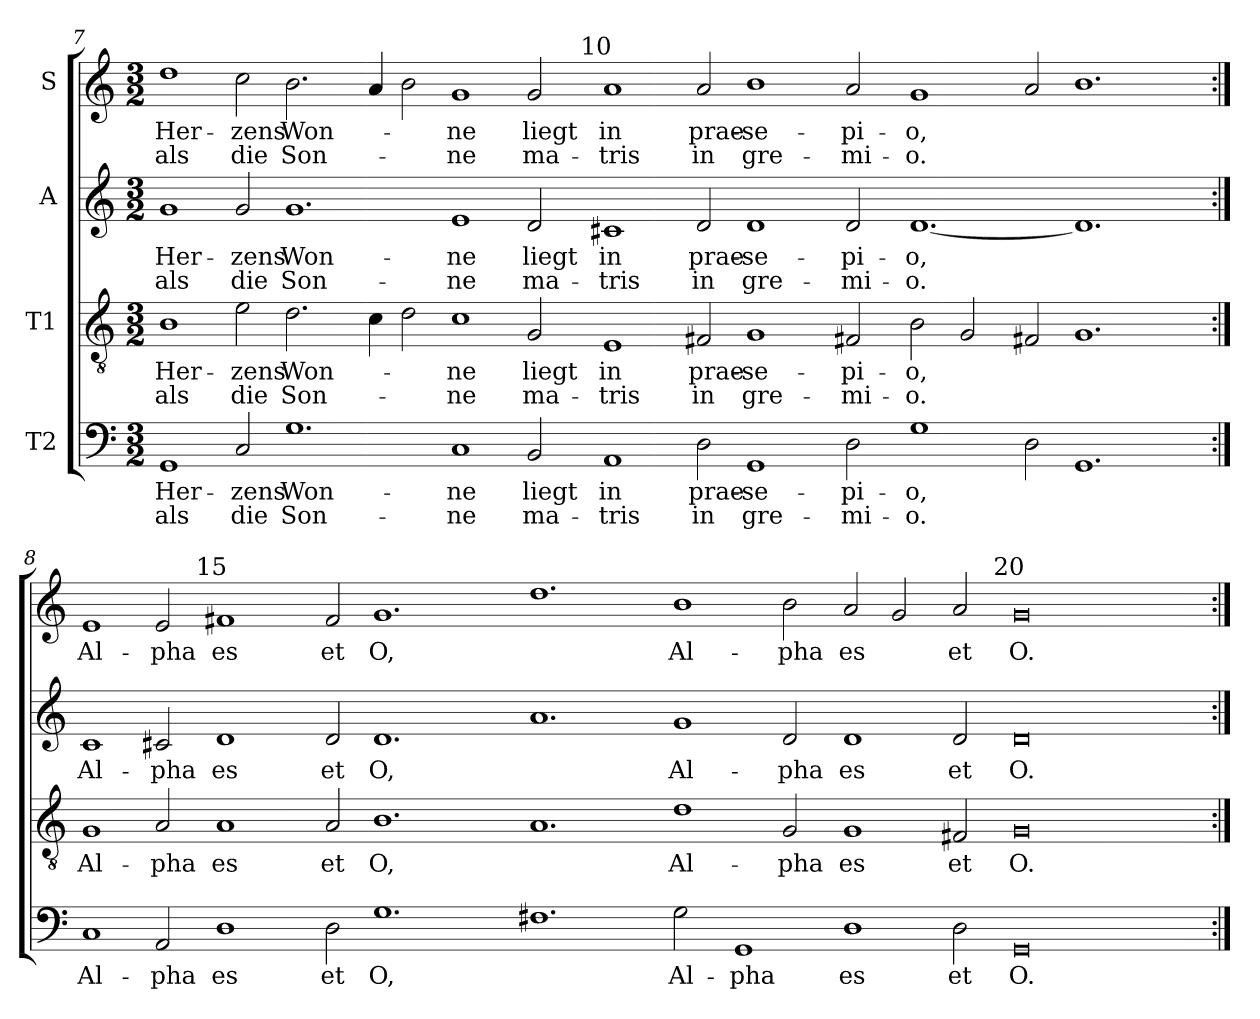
**kern	**text	**text	**kern	**text	**text	**kern	**text	**text	**kern	**text	**text
*part4	*part4	*part4	*part3	*part3	*part3	*part2	*part2	*part2	*part1	*part1	*part1
*staff4	*staff4	*staff4	*staff3	*staff3	*staff3	*staff2	*staff2	*staff2	*staff1	*staff1	*staff1
*I"T2	*	*	*I"T1	*	*	*I"A	*	*	*I"S	*	*
!!LO:LB:g=z
*clefF4	*	*	*clefGv2	*	*	*clefG2	*	*	*clefG2	*	*
*M3/2	*	*	*M3/2	*	*	*M3/2	*	*	*M3/2	*	*
=7	=7	=7	=7	=7	=7	=7	=7	=7	=7	=7	=7
!	!LO:LY:b:cj	!LO:LY:b:cj	!	!LO:LY:b:cj	!LO:LY:b:cj	!	!LO:LY:b:cj	!LO:LY:b:cj	!	!LO:LY:b:cj	!LO:LY:b:cj
*	*	*	*	*	*	*	*	*	*^	*	*
1GG	Her-	-als	1B	Her-	-als	1g	Her-	-als	1dd	1ryy	Her-	-als
!	!LO:LY:b:cj	!LO:LY:b:cj	!	!LO:LY:b:cj	!LO:LY:b:cj	!	!LO:LY:b:cj	!LO:LY:b:cj	!	!	!LO:LY:b:cj	!LO:LY:b:cj
2C/	zens	die	2e\	zens	die	2g/	zens	die	2cc\	1ryy	zens	die
!	!LO:LY:b:cj	!LO:LY:b:cj	!	!LO:LY:b:cj	!LO:LY:b:cj	!	!LO:LY:b:cj	!LO:LY:b:cj	!	!	!LO:LY:b:cj	!LO:LY:b:cj
1.G	Won-	-Son-	2.d\	Won-	-Son-	1.g	Won-	-Son-	2.b\	.	Won-	-Son-
.	.	.	.	.	.	.	.	.	.	1ryy	.	.
.	.	.	4c\	.	.	.	.	.	4a/	.	.	.
.	.	.	2d\	.	.	.	.	.	2b\	.	.	.
!	!LO:LY:b:cj	!LO:LY:b:cj	!	!LO:LY:b:cj	!LO:LY:b:cj	!	!LO:LY:b:cj	!LO:LY:b:cj	!	!	!LO:LY:b:cj	!LO:LY:b:cj
1C	-ne	ne	1c	-ne	ne	1e	-ne	ne	1g	1ryy	-ne	ne
!	!LO:LY:b:cj	!LO:LY:b:cj	!	!LO:LY:b:cj	!LO:LY:b:cj	!	!LO:LY:b:cj	!LO:LY:b:cj	!	!	!LO:LY:b:cj	!LO:LY:b:cj
2BB/	liegt	ma-	2G/	liegt	ma-	2d/	liegt	ma-	2g/	4ryy	liegt	ma-
.	.	.	.	.	.	.	.	.	.	16..ryy	.	.
!	!	!	!	!	!	!	!	!	!	!LO:TX:a:t=10	!	!
.	.	.	.	.	.	.	.	.	.	1ryy	.	.
!	!LO:LY:b:cj	!LO:LY:b:cj	!	!LO:LY:b:cj	!LO:LY:b:cj	!	!LO:LY:b:cj	!LO:LY:b:cj	!	!	!LO:LY:b:cj	!LO:LY:b:cj
1AA	-in	tris	1E	-in	tris	1c#X	-in	tris	1a	.	-in	tris
.	.	.	.	.	.	.	.	.	.	1ryy	.	.
!	!LO:LY:b:cj	!LO:LY:b:cj	!	!LO:LY:b:cj	!LO:LY:b:cj	!	!LO:LY:b:cj	!LO:LY:b:cj	!	!	!LO:LY:b:cj	!LO:LY:b:cj
2D\	prae-	-in	2F#X/	prae-	-in	2d/	prae-	-in	2a/	.	prae-	-in
!	!LO:LY:b:cj	!LO:LY:b:cj	!	!LO:LY:b:cj	!LO:LY:b:cj	!	!LO:LY:b:cj	!LO:LY:b:cj	!	!	!LO:LY:b:cj	!LO:LY:b:cj
1GG	se-	-gre-	1G	se-	-gre-	1d	se-	-gre-	1b	.	se-	-gre-
.	.	.	.	.	.	.	.	.	.	1ryy	.	.
!	!LO:LY:b:cj	!LO:LY:b:cj	!	!LO:LY:b:cj	!LO:LY:b:cj	!	!LO:LY:b:cj	!LO:LY:b:cj	!	!	!LO:LY:b:cj	!LO:LY:b:cj
2D\	-pi-	-mi-	2F#X/	-pi-	-mi-	2d/	-pi-	-mi-	2a/	.	-pi-	-mi-
.	.	.	.	.	.	.	.	.	.	1ryy	.	.
!	!LO:LY:b:cj	!LO:LY:b:cj	!	!LO:LY:b:cj	!LO:LY:b:cj	!	!LO:LY:b:cj	!LO:LY:b:cj	!	!	!LO:LY:b:cj	!LO:LY:b:cj
1G	-o,	o.	2B\	-o,	o.	[<1.d	-o,	o.	1g	.	-o,	o.
.	.	.	2G/	.	.	.	.	.	.	.	.	.
.	.	.	.	.	.	.	.	.	.	1ryy	.	.
2D\	.	.	2F#X/	.	.	.	.	.	2a/	.	.	.
1.GG	.	.	1.G	.	.	1.d]	.	.	1.b	.	.	.
.	.	.	.	.	.	.	.	.	.	1ryy	.	.
.	.	.	.	.	.	.	.	.	.	8ryy	.	.
.	.	.	.	.	.	.	.	.	.	64ryy	.	.
!!LO:LB:g=z
=8:|!	=8:|!	=8:|!	=8:|!	=8:|!	=8:|!	=8:|!	=8:|!	=8:|!	=8:|!	=8:|!	=8:|!	=8:|!
!	!LO:LY:b:cj	!	!	!LO:LY:b:cj	!	!	!LO:LY:b:cj	!	!	!	!LO:LY:b:cj	!
*	*	*	*	*	*	*	*	*	*	*^	*	*
1C	Al-	.	1G	Al-	.	1c	Al-	.	1e	1ryy	1ryy	Al-	.
!	!LO:LY:b:cj	!	!	!LO:LY:b:cj	!	!	!LO:LY:b:cj	!	!	!	!	!LO:LY:b:cj	!
2AA/	-pha	.	2A/	-pha	.	2c#X/	-pha	.	2e/	4.ryy	1ryy	-pha	.
!	!	!	!	!	!	!	!	!	!	!LO:TX:a:t=15	!	!	!
.	.	.	.	.	.	.	.	.	.	1ryy	.	.	.
!	!LO:LY:b:cj	!	!	!LO:LY:b:cj	!	!	!LO:LY:b:cj	!	!	!	!	!LO:LY:b:cj	!
1D	es	.	1A	es	.	1d	es	.	1f#X	.	.	es	.
.	.	.	.	.	.	.	.	.	.	.	1ryy	.	.
.	.	.	.	.	.	.	.	.	.	1ryy	.	.	.
!	!LO:LY:b:cj	!	!	!LO:LY:b:cj	!	!	!LO:LY:b:cj	!	!	!	!	!LO:LY:b:cj	!
2D\	et	.	2A/	et	.	2d/	et	.	2f#/	.	.	et	.
!	!LO:LY:b:cj	!	!	!LO:LY:b:cj	!	!	!LO:LY:b:cj	!	!	!	!	!LO:LY:b:cj	!
1.G	O,	.	1.B	O,	.	1.d	O,	.	1.g	.	1ryy	O,	.
.	.	.	.	.	.	.	.	.	.	1ryy	.	.	.
.	.	.	.	.	.	.	.	.	.	.	1ryy	.	.
.	.	.	.	.	.	.	.	.	.	1ryy	.	.	.
1.F#X	.	.	1.A	.	.	1.a	.	.	1.dd	.	.	.	.
.	.	.	.	.	.	.	.	.	.	.	1ryy	.	.
.	.	.	.	.	.	.	.	.	.	1ryy	.	.	.
!	!LO:LY:b:cj	!	!	!LO:LY:b:cj	!	!	!LO:LY:b:cj	!	!	!	!	!LO:LY:b:cj	!
2G\	Al-	.	1d	Al-	.	1g	Al-	.	1b	.	1ryy	Al-	.
.	.	.	.	.	.	.	.	.	.	1ryy	.	.	.
!	!LO:LY:b:cj	!	!	!	!	!	!	!	!	!	!	!	!
1GG	-pha	.	.	.	.	.	.	.	.	.	.	.	.
!	!	!	!	!LO:LY:b:cj	!	!	!LO:LY:b:cj	!	!	!	!	!LO:LY:b:cj	!
.	.	.	2G/	-pha	.	2d/	-pha	.	2b\	.	1...ryy	-pha	.
.	.	.	.	.	.	.	.	.	.	1ryy	.	.	.
!	!LO:LY:b:cj	!	!	!LO:LY:b:cj	!	!	!LO:LY:b:cj	!	!	!	!	!LO:LY:b:cj	!
1D	es	.	1G	es	.	1d	es	.	2a/	.	.	es	.
.	.	.	.	.	.	.	.	.	2g/	.	.	.	.
.	.	.	.	.	.	.	.	.	.	1ryy	.	.	.
!	!LO:LY:b:cj	!	!	!LO:LY:b:cj	!	!	!LO:LY:b:cj	!	!	!	!	!LO:LY:b:cj	!
2D\	et	.	2F#X/	et	.	2d/	et	.	2a/	.	.	et	.
!	!	!	!	!	!	!	!	!	!	!	!LO:TX:a:t=20	!	!
.	.	.	.	.	.	.	.	.	.	.	1ryy	.	.
!	!LO:LY:b:cj	!	!	!LO:LY:b:cj	!	!	!LO:LY:b:cj	!	!	!	!	!LO:LY:b:cj	!
0GG	O.	.	0G	O.	.	0d	O.	.	0g	.	.	O.	.
.	.	.	.	.	.	.	.	.	.	1ryy	.	.	.
.	.	.	.	.	.	.	.	.	.	.	1ryy	.	.
.	.	.	.	.	.	.	.	.	.	2ryy	.	.	.
.	.	.	.	.	.	.	.	.	.	8ryy	8ryy	.	.
*	*	*	*	*	*	*	*	*	*v	*v	*v	*	*
=:|!	=:|!	=:|!	=:|!	=:|!	=:|!	=:|!	=:|!	=:|!	=:|!	=:|!	=:|!
*-	*-	*-	*-	*-	*-	*-	*-	*-	*-	*-	*-
